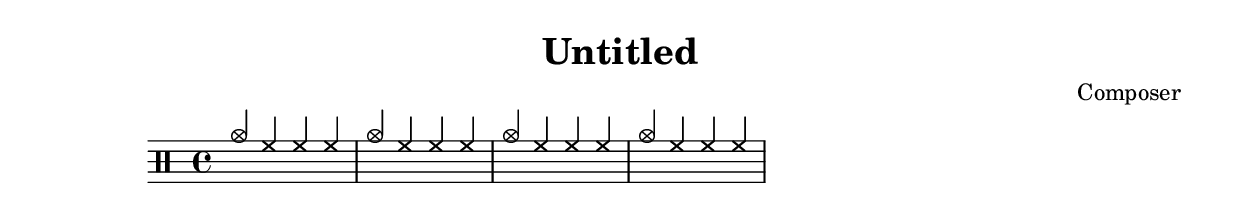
\header {
  title = "Untitled"
  composer = "Composer"
}

metronome = \drummode{
 crashcymbal4 hh hh hh
}

up = \drummode {
  crashcymbal4 hihat8 halfopenhihat hh hh hh openhihat
}
down = \drummode {
  bassdrum4 snare8 bd r bd sn4
}

\score {
%  \drums { %\new DrumStaff \drummode {
%  hihat4 hh bassdrum bd
%}

%\drums {
%  \time 2/4
%
%  \repeat percent 4{
%  sn16 sn8 sn16 sn8 sn8:32 ~
%  sn8 sn8 sn4:32 ~
%  sn4 sn8 sn16 sn16
%  sn4 r4
%  } 
%}


\new DrumStaff <<
  \repeat unfold 4 \new DrumVoice { \voiceOne \metronome }
  %\new DrumVoice { \voiceTwo \down }
>>

  \layout {}
  \midi {}
}